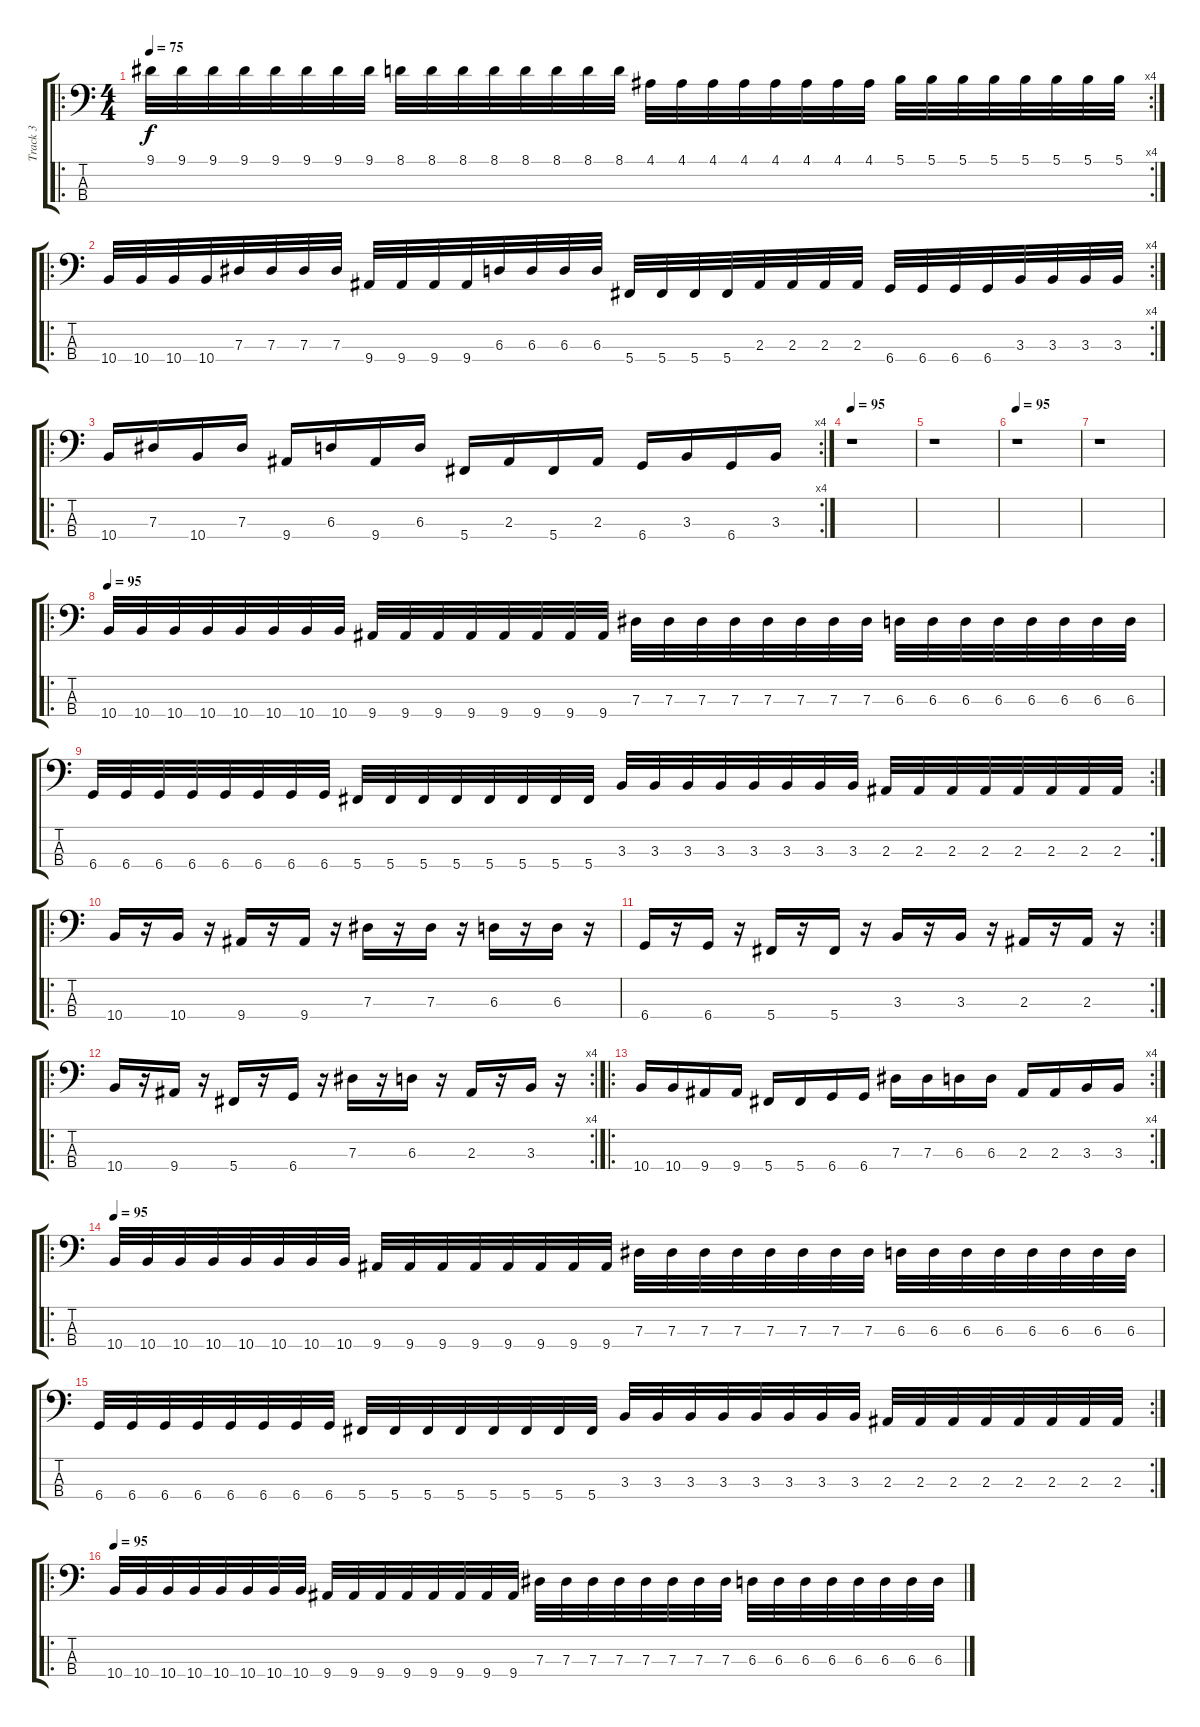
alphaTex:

\track ("Track 3" "Track 3") {instrument electricbasspick}
\staff {score tabs}
\tuning (Gb2 Db2 Ab1 Db1) {hide}
\ro
\rc 4
\ts (4 4)
\tempo 75
\clef f4
\ks c
9.1.32{dy f instrument electricbasspick} 9.1.32 9.1.32 9.1.32 9.1.32 9.1.32 9.1.32 9.1.32 8.1.32 8.1.32 8.1.32 8.1.32 8.1.32 8.1.32 8.1.32 8.1.32 4.1.32 4.1.32 4.1.32 4.1.32 4.1.32 4.1.32 4.1.32 4.1.32 5.1.32 5.1.32 5.1.32 5.1.32 5.1.32 5.1.32 5.1.32 5.1.32 |
\ro
\rc 4
10.4.32 10.4.32 10.4.32 10.4.32 7.3.32 7.3.32 7.3.32 7.3.32 9.4.32 9.4.32 9.4.32 9.4.32 6.3.32 6.3.32 6.3.32 6.3.32 5.4.32 5.4.32 5.4.32 5.4.32 2.3.32 2.3.32 2.3.32 2.3.32 6.4.32 6.4.32 6.4.32 6.4.32 3.3.32 3.3.32 3.3.32 3.3.32 |
\ro
\rc 4
10.4.16 7.3.16 10.4.16 7.3.16 9.4.16 6.3.16 9.4.16 6.3.16 5.4.16 2.3.16 5.4.16 2.3.16 6.4.16 3.3.16 6.4.16 3.3.16 |
\tempo 95
r.1 |
r.1 |
\tempo 95
r.1 |
r.1 |
\ro
\tempo 95
10.4.32 10.4.32 10.4.32 10.4.32 10.4.32 10.4.32 10.4.32 10.4.32 9.4.32 9.4.32 9.4.32 9.4.32 9.4.32 9.4.32 9.4.32 9.4.32 7.3.32 7.3.32 7.3.32 7.3.32 7.3.32 7.3.32 7.3.32 7.3.32 6.3.32 6.3.32 6.3.32 6.3.32 6.3.32 6.3.32 6.3.32 6.3.32 |
\rc 2
6.4.32 6.4.32 6.4.32 6.4.32 6.4.32 6.4.32 6.4.32 6.4.32 5.4.32 5.4.32 5.4.32 5.4.32 5.4.32 5.4.32 5.4.32 5.4.32 3.3.32 3.3.32 3.3.32 3.3.32 3.3.32 3.3.32 3.3.32 3.3.32 2.3.32 2.3.32 2.3.32 2.3.32 2.3.32 2.3.32 2.3.32 2.3.32 |
\ro
10.4.16 r.16 10.4.16 r.16 9.4.16 r.16 9.4.16 r.16 7.3.16 r.16 7.3.16 r.16 6.3.16 r.16 6.3.16 r.16 |
\rc 2
6.4.16 r.16 6.4.16 r.16 5.4.16 r.16 5.4.16 r.16 3.3.16 r.16 3.3.16 r.16 2.3.16 r.16 2.3.16 r.16 |
\ro
\rc 4
10.4.16 r.16 9.4.16 r.16 5.4.16 r.16 6.4.16 r.16 7.3.16 r.16 6.3.16 r.16 2.3.16 r.16 3.3.16 r.16 |
\ro
\rc 4
10.4.16 10.4.16 9.4.16 9.4.16 5.4.16 5.4.16 6.4.16 6.4.16 7.3.16 7.3.16 6.3.16 6.3.16 2.3.16 2.3.16 3.3.16 3.3.16 |
\ro
\tempo 95
10.4.32 10.4.32 10.4.32 10.4.32 10.4.32 10.4.32 10.4.32 10.4.32 9.4.32 9.4.32 9.4.32 9.4.32 9.4.32 9.4.32 9.4.32 9.4.32 7.3.32 7.3.32 7.3.32 7.3.32 7.3.32 7.3.32 7.3.32 7.3.32 6.3.32 6.3.32 6.3.32 6.3.32 6.3.32 6.3.32 6.3.32 6.3.32 |
\rc 2
6.4.32 6.4.32 6.4.32 6.4.32 6.4.32 6.4.32 6.4.32 6.4.32 5.4.32 5.4.32 5.4.32 5.4.32 5.4.32 5.4.32 5.4.32 5.4.32 3.3.32 3.3.32 3.3.32 3.3.32 3.3.32 3.3.32 3.3.32 3.3.32 2.3.32 2.3.32 2.3.32 2.3.32 2.3.32 2.3.32 2.3.32 2.3.32 |
\ro
\tempo 95
10.4.32 10.4.32 10.4.32 10.4.32 10.4.32 10.4.32 10.4.32 10.4.32 9.4.32 9.4.32 9.4.32 9.4.32 9.4.32 9.4.32 9.4.32 9.4.32 7.3.32 7.3.32 7.3.32 7.3.32 7.3.32 7.3.32 7.3.32 7.3.32 6.3.32 6.3.32 6.3.32 6.3.32 6.3.32 6.3.32 6.3.32 6.3.32
